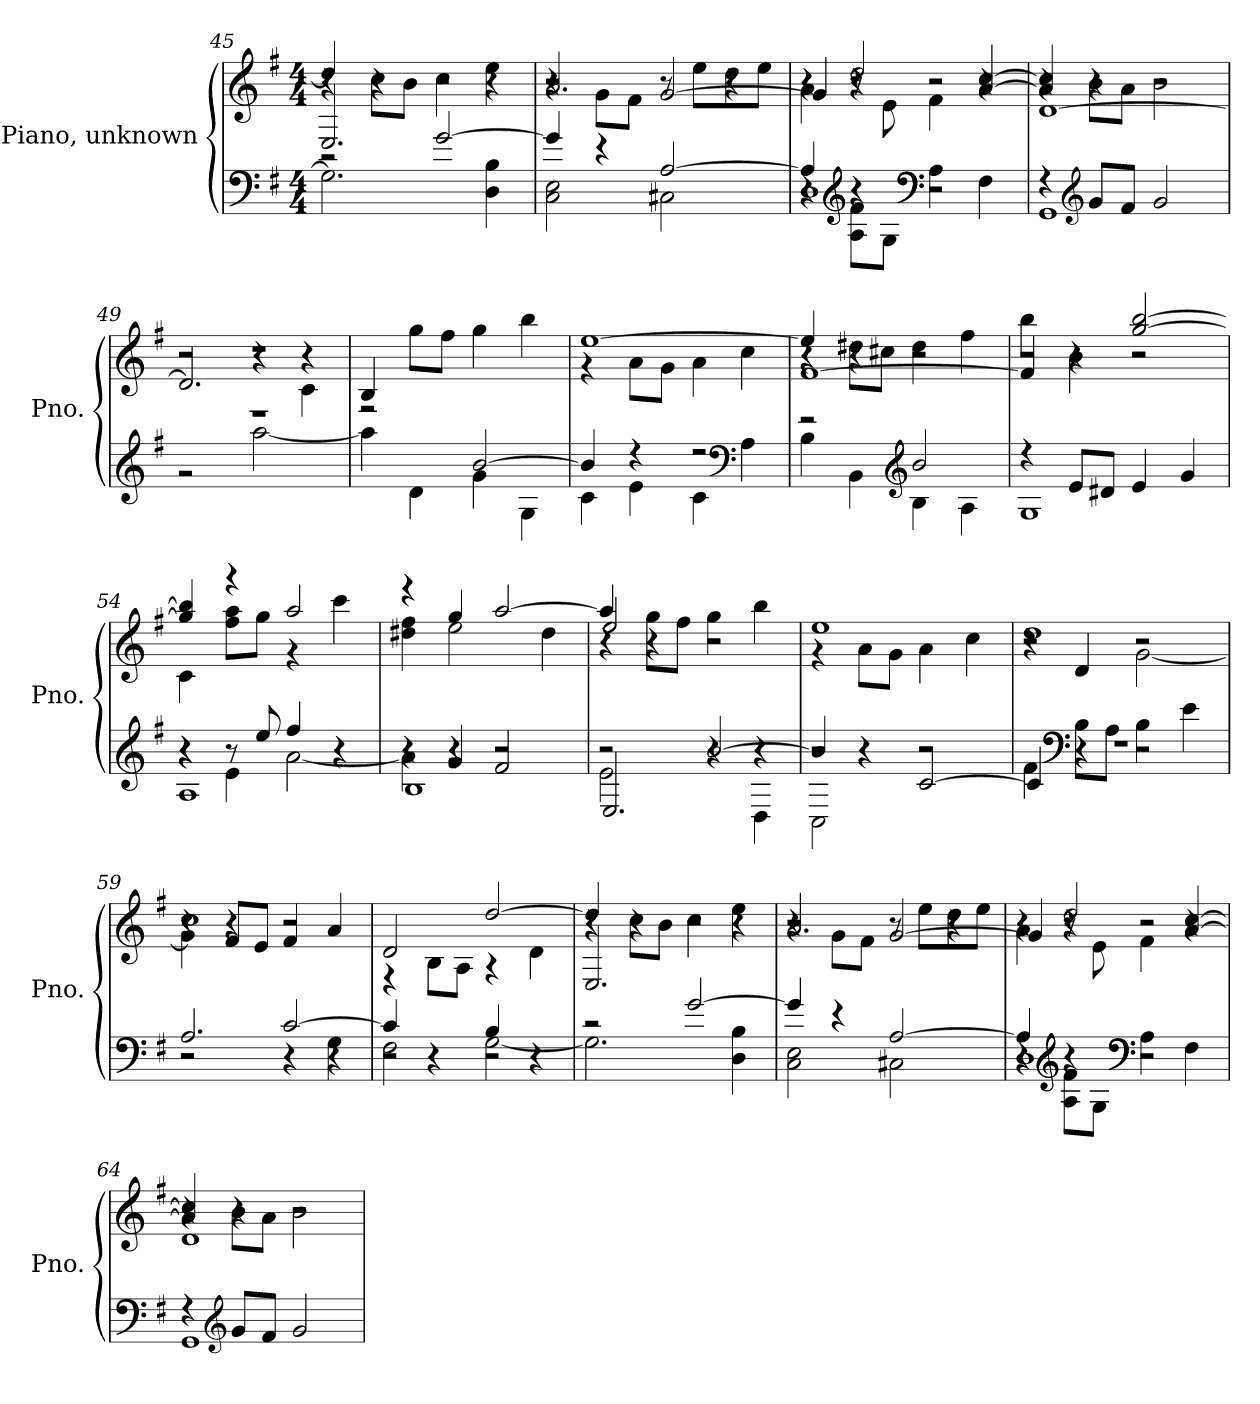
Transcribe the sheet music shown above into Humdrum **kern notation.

**kern	**kern
*part1	*part1
*staff2	*staff1
*I"Piano, unknown	*
*I'Pno.	*
!!LO:LB:g=z
*clefF4	*clefG2
*k[f#]	*k[f#]
*M4/4	*M4/4
=45	=45
*^	*^
*	*	*	*^
2r	2.G\]	4dd/]	4r	2.E/
.	.	4r	8cc\L	.
.	.	.	8b\J	.
[2g/	.	2r	4cc\	.
.	4D\ 4B\	.	4ee\	4r
=46	=46	=46	=46	=46
4g/]	2C\ 2E\	2.a/	4r	2r
4r	.	.	8g\L	.
.	.	.	8f#\J	.
[2A/	2C#X\	.	8r	[2g/
.	.	.	8ee\L	.
.	.	4r	8dd\	.
.	.	.	8ee\J	.
=47	=47	=47	=47	=47
*	*^	*	*	*
4A/]	4r	1D	4r	4a\	4g/]
*clefG2	*	*	*	*	*
4r	8A\ 8f#\L	.	2dd/	8r	4r
.	8G\J	.	.	8e\	.
*clefF4	*	*	*	*	*
2r	4A\	.	.	4f#\	2r
.	4F#\	.	[4a/ [4cc/	4r	.
*	*v	*v	*	*	*
=48	=48	=48	=48	=48
4r	1GG	4a/] 4cc/]	4r	[1d
*clefG2	*	*	*	*
8g/L	.	4r	8b\L	.
8f#/J	.	.	8a\J	.
2g/	.	2r	2b\	.
=49	=49	=49	=49	=49
1r	2r	1r	2r	2.d/]
.	[2aa\	.	4r	.
.	.	.	4c\	4r
*	*	*v	*v	*v
=50	=50	=50
2r	4aa\]	4B/
.	4d\	8gg\L
.	.	8ff#\J
[2b/	4g\	4gg\
.	4G\	4bb\
!!LO:LB:g=z
=51	=51	=51
*	*	*^
4b/]	4c\	[1ee	4r
4r	4e\	.	8a\L
.	.	.	8g\J
2r	4c\	.	4a\
*clefF4	*	*	*
.	4A\	.	4cc\
=52	=52	=52	=52
*	*	*	*^
2r	4B\	4ee/]	4r	[1f#
.	4BB\	4r	8dd#X\L	.
.	.	.	8cc#X\J	.
*clefG2	*	*	*	*
2b/	4B\	2r	4dd#\	.
.	4A\	.	4ff#\	.
=53	=53	=53	=53	=53
4r	1G	2r	4bb\	4f#/]
8e/L	.	.	4b\	4r
8d#X/J	.	.	.	.
4e/	.	[2gg/ [2bb/	2r	2r
4g/	.	.	.	.
*	*	*	*v	*v
=54	=54	=54	=54
*	*^	*	*
4r	4r	1A	4gg/] 4bb/]	4c\
8r	4e\	.	4r	8ff#\ 8aa\L
8ee/	.	.	.	8gg\J
4ff#/	[2a\	.	2aa/	4r
4r	.	.	.	4ccc\
=55	=55	=55	=55	=55
4r	4a\]	1B	4r	4dd#X\ 4ff#\
4g/	4r	.	4gg/	2ee\
2f#/	2r	.	[2aa/	.
.	.	.	.	4dd#\
=56	=56	=56	=56	=56
*	*	*	*	*^
2r	2e\	2.E/	4aa/]	4r	2ee/
.	.	.	4r	8gg\L	.
.	.	.	.	8ff#\J	.
[2b/	4r	.	2r	4gg\	2r
.	4D\	4r	.	4bb\	.
*	*	*	*	*v	*v
!!LO:PB:g=z
=57	=57	=57	=57	=57
4b/]	2C\	2r	1ee	4r
4r	.	.	.	8a\L
.	.	.	.	8g\J
2r	2r	[2c/	.	4a\
.	.	.	.	4cc\
=58	=58	=58	=58	=58
*	*	*	*	*^
1r	4f#\	4c/]	1dd	2r	4r
*clefF4	*	*	*	*	*
.	8B\L	4r	.	.	4d/
.	8A\J	.	.	.	.
.	4B\	2r	.	[2g\	2r
.	4e\	.	.	.	.
=59	=59	=59	=59	=59	=59
2.A/	2r	2r	1cc	4g\]	4r
.	.	.	.	4r	8f#/L
.	.	.	.	.	8e/J
.	4r	[2c/	.	2r	4f#/
4r	4G\	.	.	.	4a/
*	*	*	*	*v	*v
=60	=60	=60	=60	=60
2r	2F#\	4c/]	2d/	4r
.	.	4r	.	8B\L
.	.	.	.	8A\J
4B/	[2G\	2r	[2dd/	4r
4r	.	.	.	4d\
*	*v	*v	*	*
=61	=61	=61	=61
*	*	*	*^
2r	2.G\]	4dd/]	4r	2.E/
.	.	4r	8cc\L	.
.	.	.	8b\J	.
[2g/	.	2r	4cc\	.
.	4D\ 4B\	.	4ee\	4r
=62	=62	=62	=62	=62
4g/]	2C\ 2E\	2.a/	4r	2r
4r	.	.	8g\L	.
.	.	.	8f#\J	.
[2A/	2C#X\	.	8r	[2g/
.	.	.	8ee\L	.
.	.	4r	8dd\	.
.	.	.	8ee\J	.
!!LO:LB:g=z	!!	!!
=63	=63	=63	=63	=63
*	*^	*	*	*
4A/]	4r	1D	4r	4a\	4g/]
*clefG2	*	*	*	*	*
4r	8A\ 8f#\L	.	2dd/	8r	4r
.	8G\J	.	.	8e\	.
*clefF4	*	*	*	*	*
2r	4A\	.	.	4f#\	2r
.	4F#\	.	[4a/ [4cc/	4r	.
*	*v	*v	*	*	*
=64	=64	=64	=64	=64
4r	1GG	4a/] 4cc/]	4r	1d
*clefG2	*	*	*	*
8g/L	.	4r	8b\L	.
8f#/J	.	.	8a\J	.
2g/	.	2r	2b\	.
*v	*v	*	*	*
*	*v	*v	*v
=	=
*-	*-
